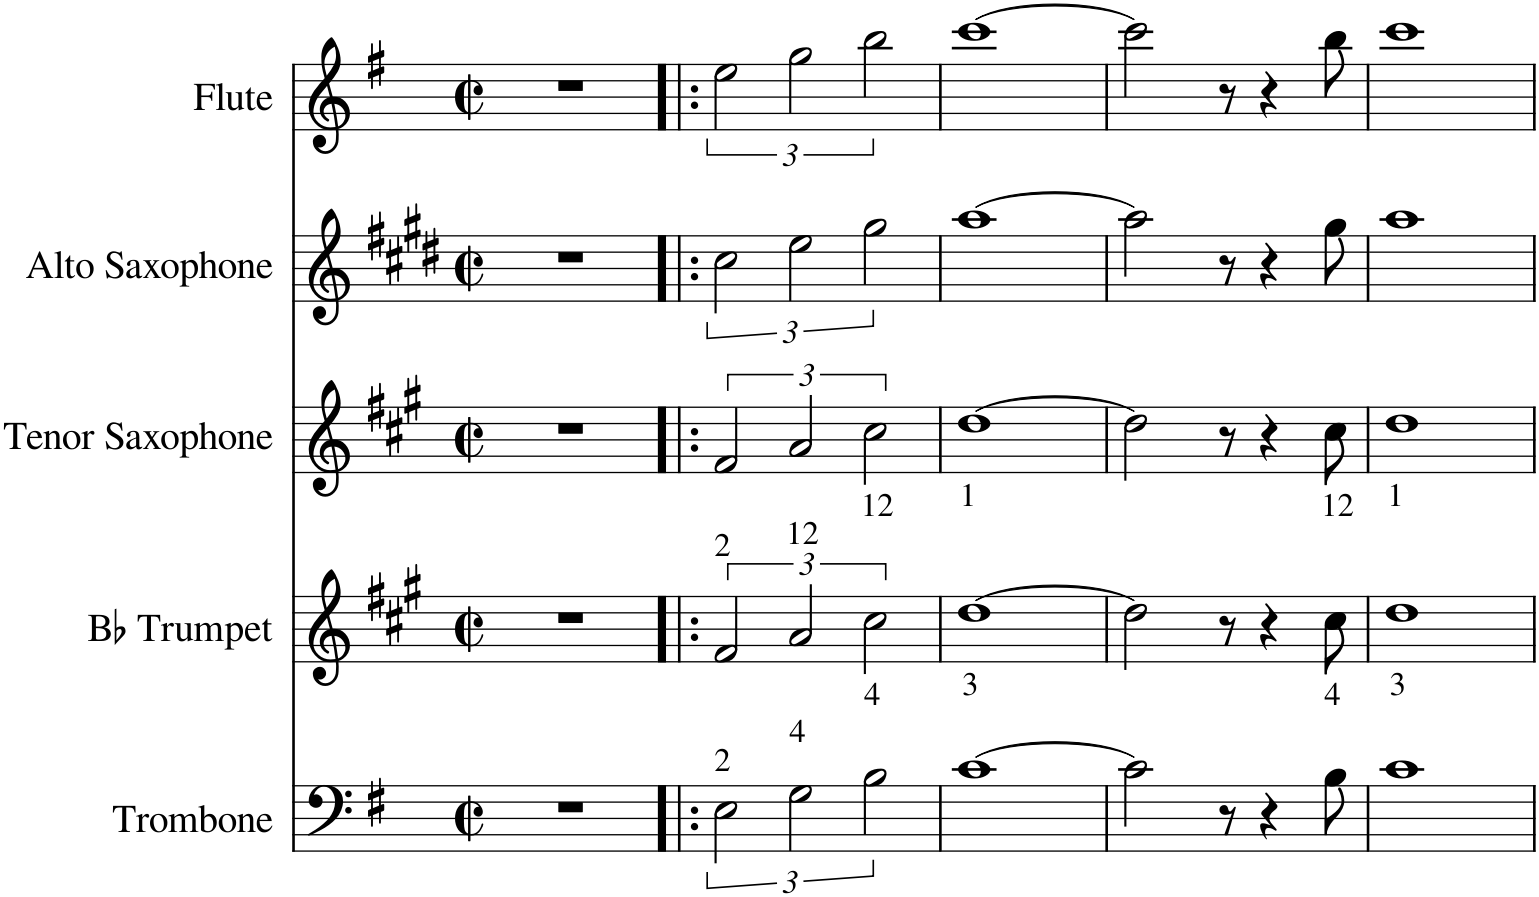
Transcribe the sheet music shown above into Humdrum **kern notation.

**kern	**kern	**kern	**kern	**kern
*part5	*part4	*part3	*part2	*part1
*staff5	*staff4	*staff3	*staff2	*staff1
*I"Trombone	*I"Bb Trumpet	*I"Tenor Saxophone	*I"Alto Saxophone	*I"Flute
*I'Tbn.	*I'Bb Tpt.	*I'T. Sax.	*I'A. Sax.	*I'Fl.
*clefF4	*clefG2	*clefG2	*clefG2	*clefG2
*	*Trd1c2	*Trd8c14	*Trd5c9	*
*k[f#]	*k[f#c#g#]	*k[f#c#g#]	*k[f#c#g#d#]	*k[f#]
*M2/2	*M2/2	*M2/2	*M2/2	*M2/2
*met(c|)	*met(c|)	*met(c|)	*met(c|)	*met(c|)
=1	=1	=1	=1	=1
1r	1r	1r	1r	1r
=2!|:	=2!|:	=2!|:	=2!|:	=2!|:
!	!LO:TX:a:t=2	!	!	!
!LO:TX:a:t=2	!	!	!	!
3E\	3f#/	3f#/	3cc#\	3ee\
!	!LO:TX:a:t=12	!	!	!
!LO:TX:a:t=4	!	!	!	!
3G\	3a/	3a/	3ee\	3gg\
!	!LO:TX:a:t=12	!	!	!
!LO:TX:a:t=4	!	!	!	!
3B\	3cc#\	3cc#\	3gg#\	3bb\
=3	=3	=3	=3	=3
!	!LO:TX:a:t=1	!	!	!
!LO:TX:a:t=3	!	!	!	!
[1c	[1dd	[1dd	[1aa	[1ccc
=4	=4	=4	=4	=4
2c\]	2dd\]	2dd\]	2aa\]	2ccc\]
8r	8r	8r	8r	8r
4r	4r	4r	4r	4r
!	!LO:TX:a:t=12	!	!	!
!LO:TX:a:t=4	!	!	!	!
8B\	8cc#\	8cc#\	8gg#\	8bb\
=5	=5	=5	=5	=5
!	!LO:TX:a:t=1	!	!	!
!LO:TX:a:t=3	!	!	!	!
1c	1dd	1dd	1aa	1ccc
=	=	=	=	=
*-	*-	*-	*-	*-
